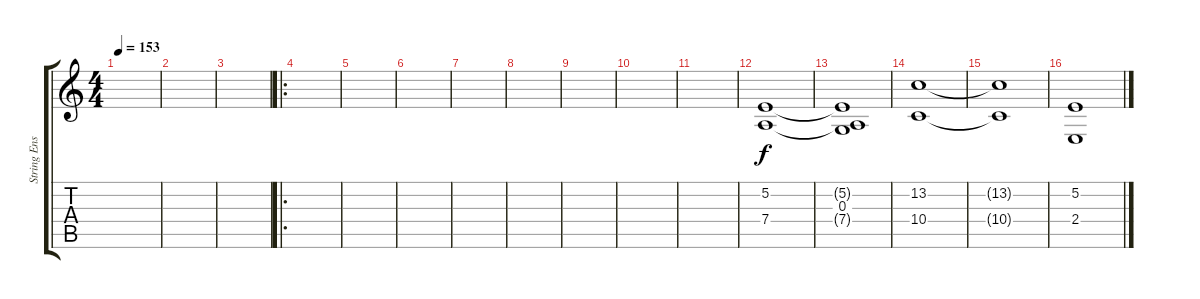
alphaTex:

\track ("String Ensemble" "String Ens") {instrument stringensemble1}
\staff {score tabs}
\tuning (E4 B3 G3 D3 A2 E2) {hide}
\ts (4 4)
\tempo 153
\clef g2
\ks c
|
|
|
\ro
|
|
|
|
|
|
|
|
(5.2 7.4).1 |
(5.2{t} 0.3 7.4{t}).1 |
(13.2 10.4).1 |
(13.2{t} 10.4{t}).1 |
(5.2 2.4).1
